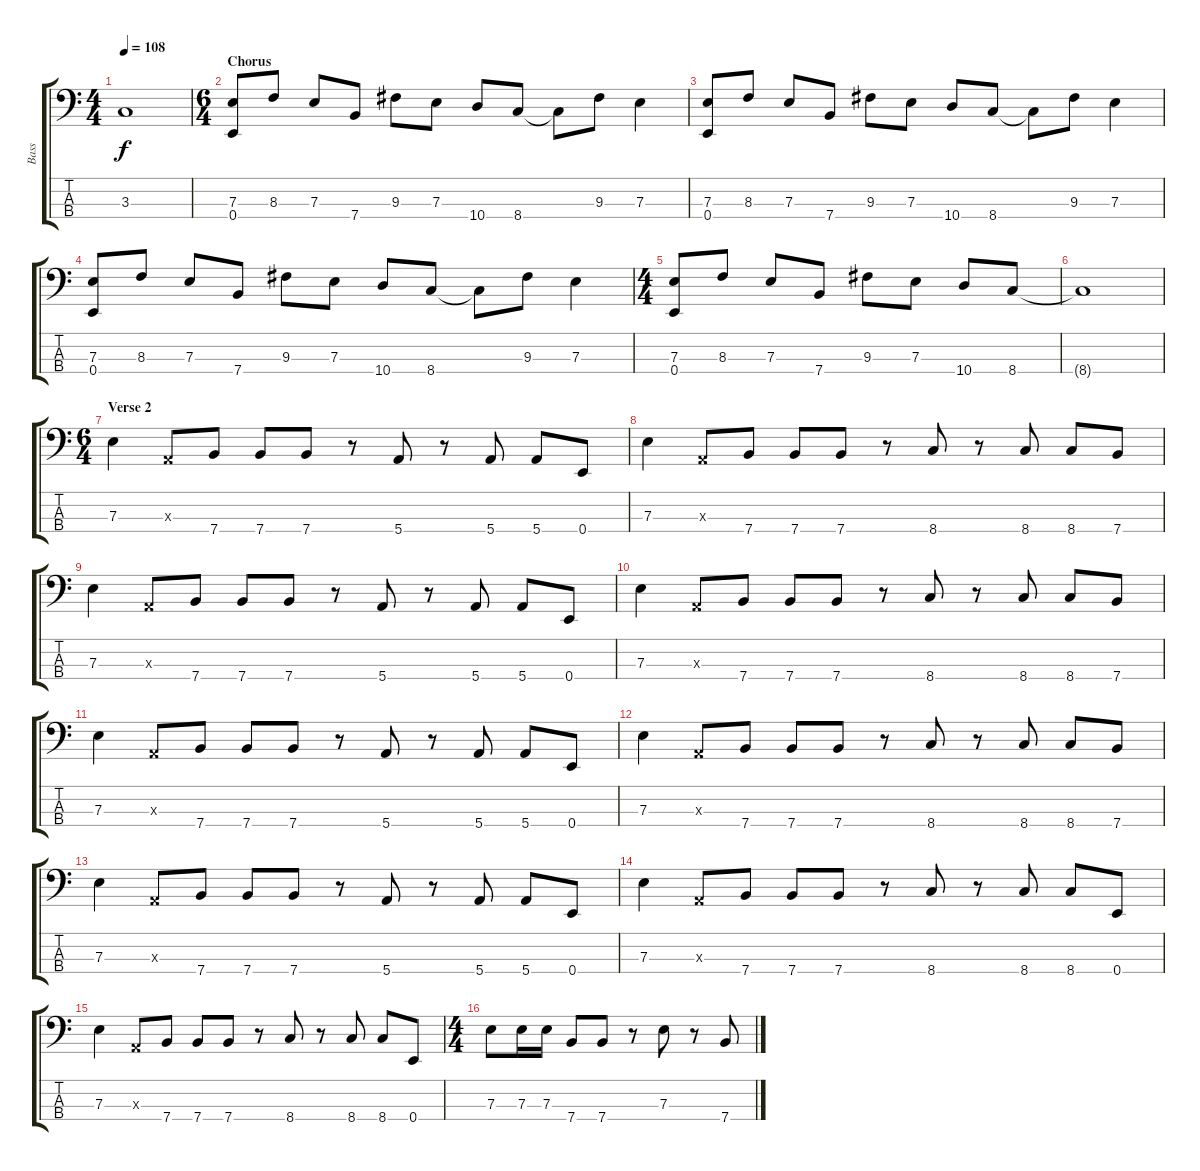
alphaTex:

\track ("Bass" "Bass") {instrument electricbassfinger}
\staff {score tabs}
\tuning (G2 D2 A1 E1) {hide}
\ts (4 4)
\tempo 108
\clef f4
\ks c
3.3{t}.1{dy f} |
\ts (6 4)
\section ("" "Chorus")
(7.3 0.4).8 8.3.8 7.3.8 7.4.8 9.3.8 7.3.8 10.4.8 8.4.8 8.4{t}.8 9.3.8 7.3.4 |
(7.3 0.4).8 8.3.8 7.3.8 7.4.8 9.3.8 7.3.8 10.4.8 8.4.8 8.4{t}.8 9.3.8 7.3.4 |
(7.3 0.4).8 8.3.8 7.3.8 7.4.8 9.3.8 7.3.8 10.4.8 8.4.8 8.4{t}.8 9.3.8 7.3.4 |
\ts (4 4)
(7.3 0.4).8 8.3.8 7.3.8 7.4.8 9.3.8 7.3.8 10.4.8 8.4.8 |
8.4{t}.1 |
\ts (6 4)
\section ("" "Verse 2")
7.3.4 0.3{x}.8 7.4.8 7.4.8 7.4.8 r.8 5.4.8 r.8 5.4.8 5.4.8 0.4.8 |
7.3.4 0.3{x}.8 7.4.8 7.4.8 7.4.8 r.8 8.4.8 r.8 8.4.8 8.4.8 7.4.8 |
7.3.4 0.3{x}.8 7.4.8 7.4.8 7.4.8 r.8 5.4.8 r.8 5.4.8 5.4.8 0.4.8 |
7.3.4 0.3{x}.8 7.4.8 7.4.8 7.4.8 r.8 8.4.8 r.8 8.4.8 8.4.8 7.4.8 |
7.3.4 0.3{x}.8 7.4.8 7.4.8 7.4.8 r.8 5.4.8 r.8 5.4.8 5.4.8 0.4.8 |
7.3.4 0.3{x}.8 7.4.8 7.4.8 7.4.8 r.8 8.4.8 r.8 8.4.8 8.4.8 7.4.8 |
7.3.4 0.3{x}.8 7.4.8 7.4.8 7.4.8 r.8 5.4.8 r.8 5.4.8 5.4.8 0.4.8 |
7.3.4 0.3{x}.8 7.4.8 7.4.8 7.4.8 r.8 8.4.8 r.8 8.4.8 8.4.8 0.4.8 |
7.3.4 0.3{x}.8 7.4.8 7.4.8 7.4.8 r.8 8.4.8 r.8 8.4.8 8.4.8 0.4.8 |
\ts (4 4)
7.3.8 7.3.16 7.3.16 7.4.8 7.4.8 r.8 7.3.8 r.8 7.4{sl}.8
